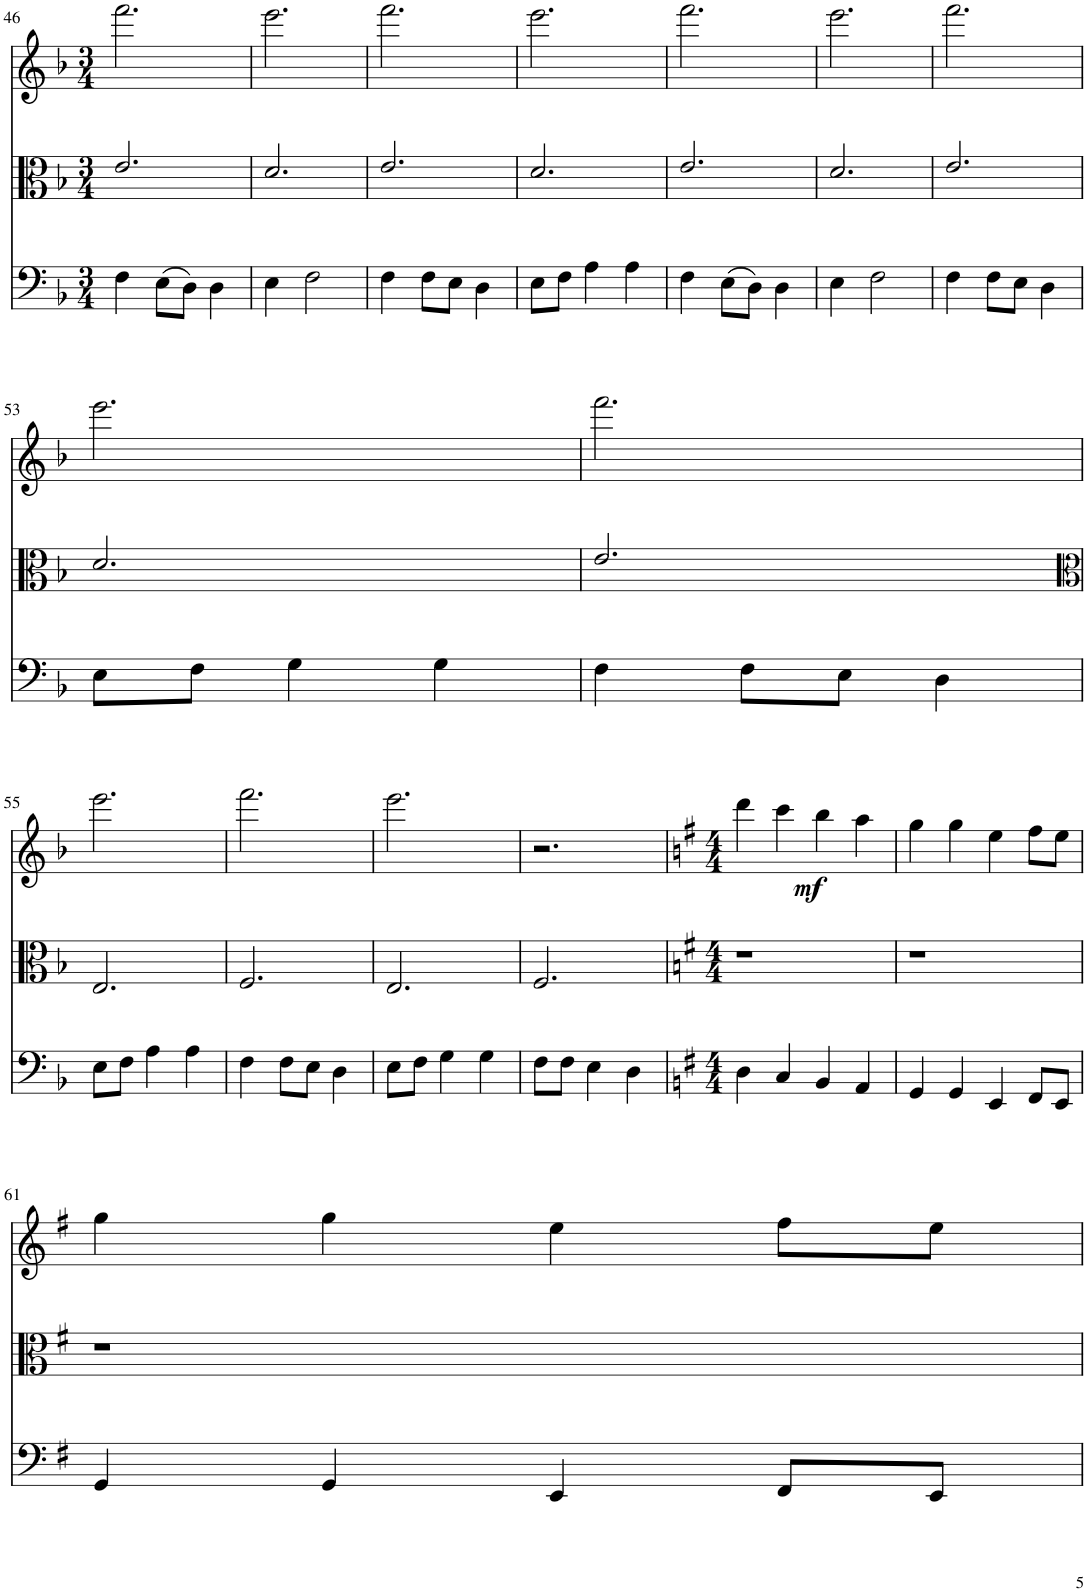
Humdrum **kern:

**kern	**kern	**kern	**dynam
*part3	*part2	*part1	*part1
*staff3	*staff2	*staff1	*staff1
*I"Violoncello	*I"Viola	*I"Violin	*
*I'Vc	*I'Vla	*I'Vln	*
!!LO:PB:g=z
*clefF4	*clefC3	*clefG2	*
*k[b-]	*k[b-]	*k[b-]	*
*M3/4	*M3/4	*M3/4	*
=46	=46	=46	=46
4F\	2.e/	2.fff\	.
(8E\L	.	.	.
8D\J)	.	.	.
4D\	.	.	.
=47	=47	=47	=47
4E\	2.d/	2.eee\	.
2F\	.	.	.
=48	=48	=48	=48
4F\	2.e/	2.fff\	.
8F\L	.	.	.
8E\J	.	.	.
4D\	.	.	.
=49	=49	=49	=49
8E\L	2.d/	2.eee\	.
8F\J	.	.	.
4A\	.	.	.
4A\	.	.	.
=50	=50	=50	=50
4F\	2.e/	2.fff\	.
(8E\L	.	.	.
8D\J)	.	.	.
4D\	.	.	.
=51	=51	=51	=51
4E\	2.d/	2.eee\	.
2F\	.	.	.
=52	=52	=52	=52
4F\	2.e/	2.fff\	.
8F\L	.	.	.
8E\J	.	.	.
4D\	.	.	.
!!LO:LB:g=z
=53	=53	=53	=53
8E\L	2.d/	2.eee\	.
8F\J	.	.	.
4G\	.	.	.
4G\	.	.	.
=54	=54	=54	=54
4F\	2.e/	2.fff\	.
8F\L	.	.	.
8E\J	.	.	.
4D\	.	.	.
!!LO:LB:g=z
=55	=55	=55	=55
*	*clefC3	*	*
8E\L	2.E/	2.eee\	.
8F\J	.	.	.
4A\	.	.	.
4A\	.	.	.
=56	=56	=56	=56
4F\	2.F/	2.fff\	.
8F\L	.	.	.
8E\J	.	.	.
4D\	.	.	.
=57	=57	=57	=57
8E\L	2.E/	2.eee\	.
8F\J	.	.	.
4G\	.	.	.
4G\	.	.	.
=58	=58	=58	=58
8F\L	2.F/	2.r	.
8F\J	.	.	.
4E\	.	.	.
4D\	.	.	.
=59	=59	=59	=59
*k[f#]	*k[f#]	*k[f#]	*
*M4/4	*M4/4	*M4/4	*
!	!	!	!LO:DY:b
4D\	1r	4ddd\	mf
4C/	.	4ccc\	.
4BB/	.	4bb\	.
4AA/	.	4aa\	.
=60	=60	=60	=60
4GG/	1r	4gg\	.
4GG/	.	4gg\	.
4EE/	.	4ee\	.
8FF#/L	.	8ff#\L	.
8EE/J	.	8ee\J	.
!!LO:LB:g=z
=61	=61	=61	=61
4GG/	1r	4gg\	.
4GG/	.	4gg\	.
4EE/	.	4ee\	.
8FF#/L	.	8ff#\L	.
8EE/J	.	8ee\J	.
=	=	=	=
*-	*-	*-	*-
